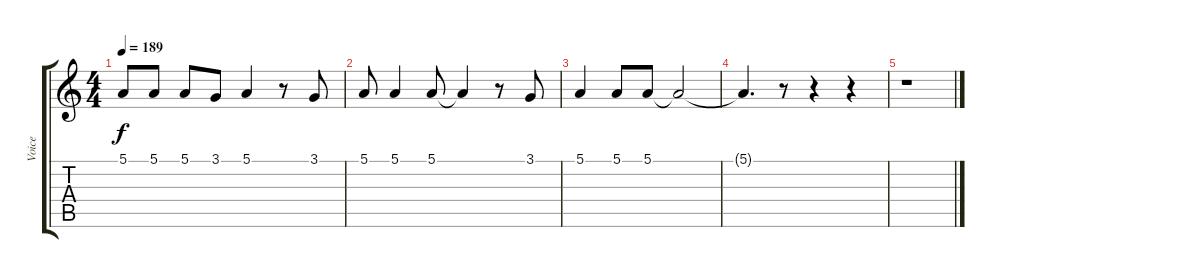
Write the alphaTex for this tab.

\track ("Voice" "Voice") {instrument lead6voice}
\staff {score tabs}
\tuning (E4 B3 G3 D3 A2 E2) {hide}
\ts (4 4)
\tempo 189
\clef g2
\ks c
5.1.8{dy f} 5.1.8 5.1.8 3.1.8 5.1.4 r.8 3.1.8 |
5.1.8 5.1.4 5.1.8 5.1{t}.4 r.8 3.1.8 |
5.1.4 5.1.8 5.1.8 5.1{t}.2 |
5.1{t}.4{d} r.8 r.4 r.4 |
r.1
